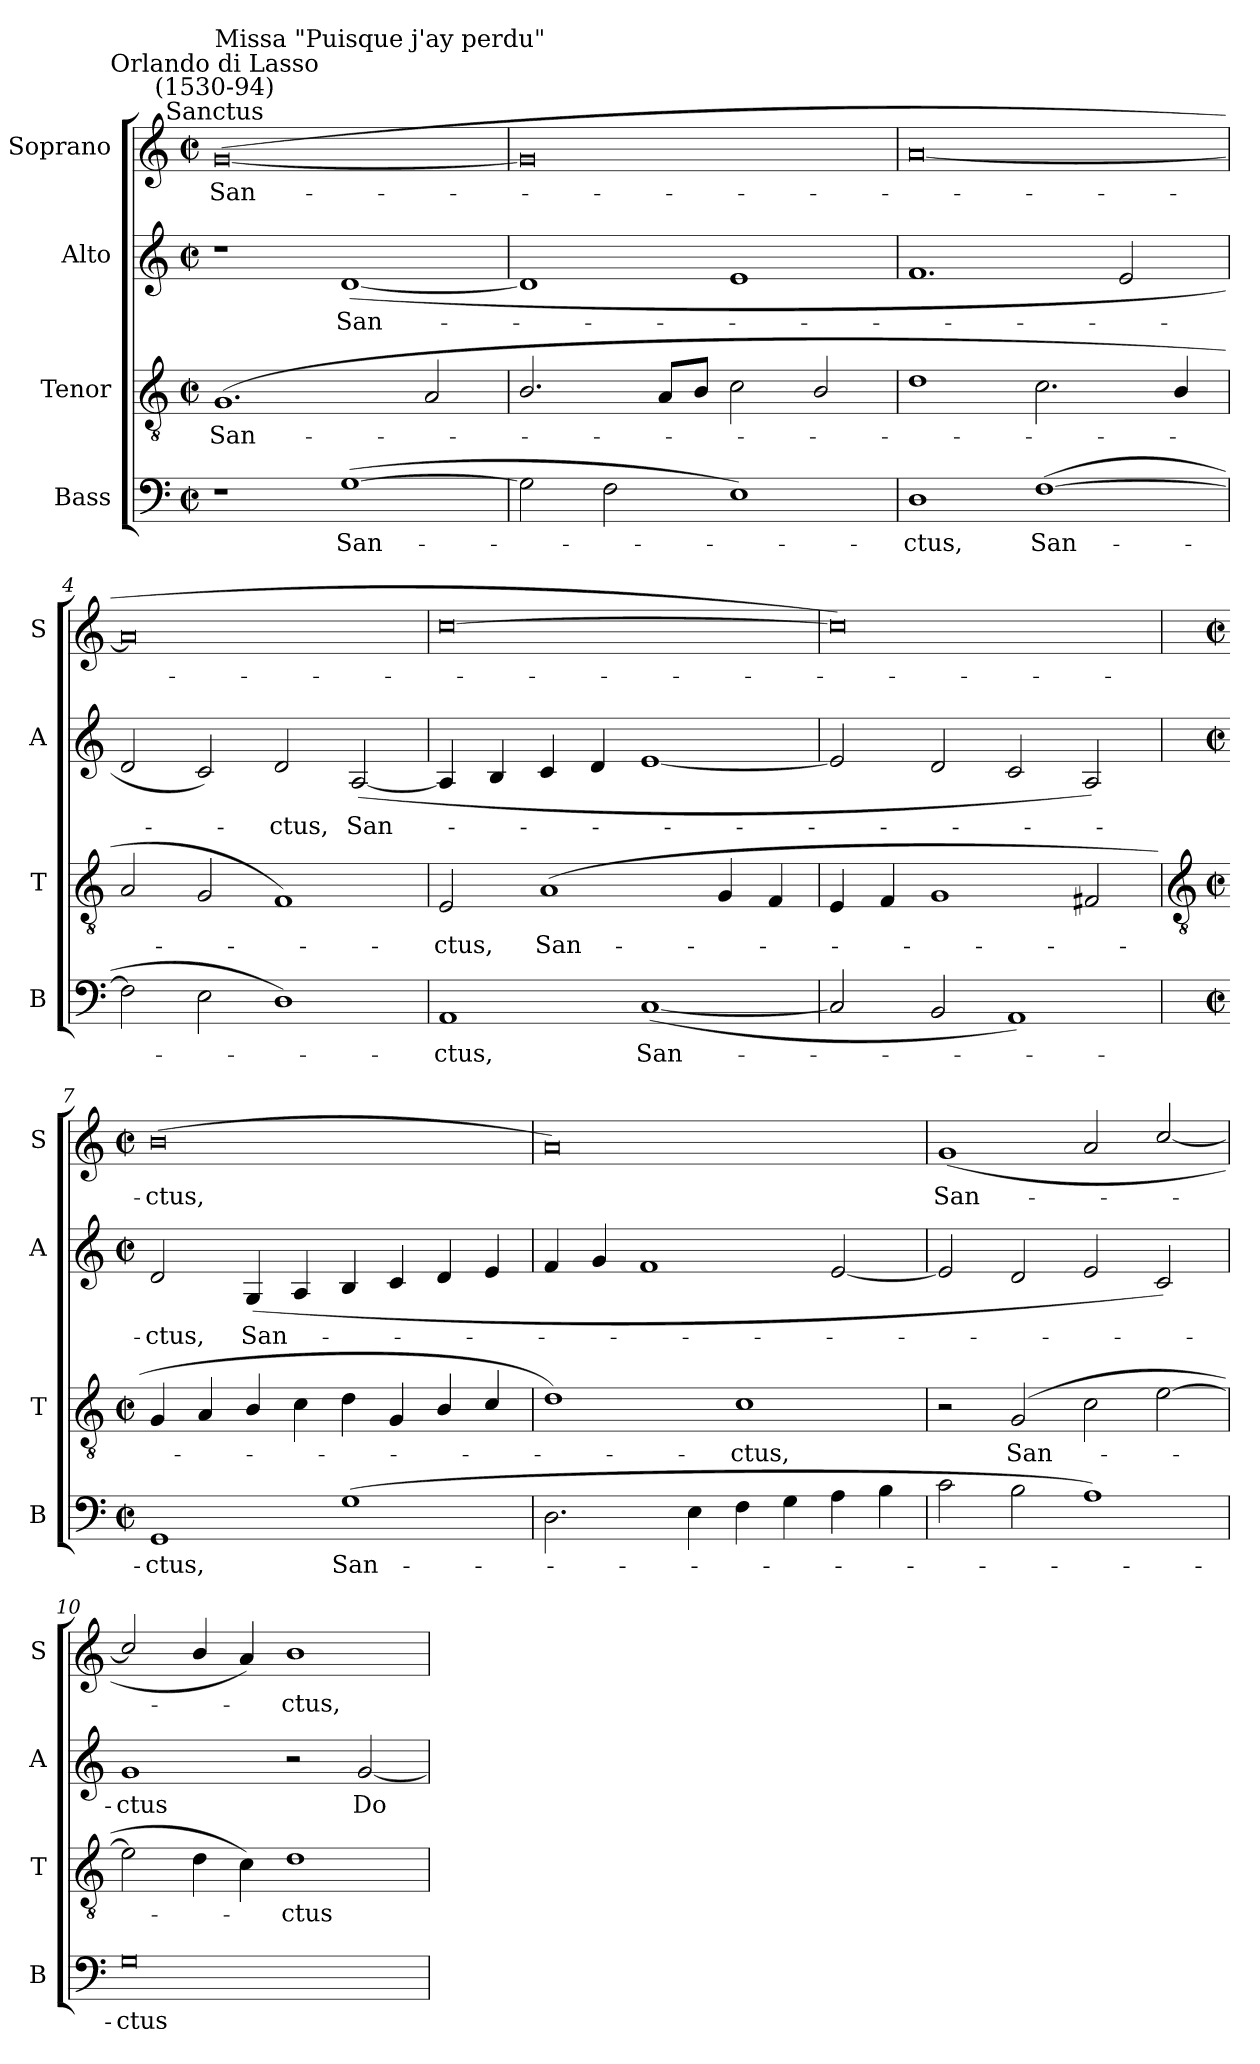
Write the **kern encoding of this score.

**kern	**text	**kern	**text	**kern	**text	**kern	**text
*part4	*part4	*part3	*part3	*part2	*part2	*part1	*part1
*staff4	*staff4	*staff3	*staff3	*staff2	*staff2	*staff1	*staff1
*I"Bass	*	*I"Tenor	*	*I"Alto	*	*I"Soprano	*
*I'B	*	*I'T	*	*I'A	*	*I'S	*
*clefF4	*	*clefGv2	*	*clefG2	*	*clefG2	*
*k[]	*	*k[]	*	*k[]	*	*k[]	*
*C:	*	*C:	*	*C:	*	*C:	*
*M4/2	*	*M4/2	*	*M4/2	*	*M4/2	*
*met(c|)	*	*met(c|)	*	*met(c|)	*	*met(c|)	*
=1	=1	=1	=1	=1	=1	=1	=1
!	!	!	!	!	!	!LO:TX:a:cj:t=Sanctus	!
!	!	!	!	!	!	!LO:TX:a:cj:t=Orlando di Lasso\n(1530-94)	!
!	!	!	!	!	!	!LO:TX:a:t=Missa "Puisque j'ay perdu"	!
!	!	!	!LO:LY:b	!	!	!	!LO:LY:b
1r	.	(<1.G	San-	1r	.	(>[0g	San-
!	!LO:LY:b	!	!	!	!LO:LY:b	!	!
(>[1G	San-	.	.	(<[1d	San-	.	.
.	.	2A	.	.	.	.	.
=2	=2	=2	=2	=2	=2	=2	=2
2G]	.	2.B/	.	1d]	.	0g]	.
2F	.	.	.	.	.	.	.
.	.	8AL	.	.	.	.	.
.	.	8BJ	.	.	.	.	.
1E)	.	2c\	.	1e	.	.	.
.	.	2B/	.	.	.	.	.
=3	=3	=3	=3	=3	=3	=3	=3
!	!LO:LY:b	!	!	!	!	!	!
1D	ctus,	1d/	.	1.f	.	[0a	.
!	!LO:LY:b	!	!	!	!	!	!
(>[1F	San-	2.c\	.	.	.	.	.
.	.	.	.	2e	.	.	.
.	.	4B/	.	.	.	.	.
=4	=4	=4	=4	=4	=4	=4	=4
2F]	.	2A	.	2d	.	0a]	.
2E	.	2G	.	2c)	.	.	.
!	!	!	!	!	!LO:LY:b	!	!
1D)	.	1F)	.	2d	ctus,	.	.
!	!	!	!	!	!LO:LY:b	!	!
.	.	.	.	(<[2A	San-	.	.
=5	=5	=5	=5	=5	=5	=5	=5
!	!LO:LY:b	!	!LO:LY:b	!	!	!	!
1AA	ctus,	2E	ctus,	4A]	.	[0cc	.
.	.	.	.	4B	.	.	.
!	!	!	!LO:LY:b	!	!	!	!
.	.	(<1A	San-	4c	.	.	.
.	.	.	.	4d	.	.	.
!	!LO:LY:b	!	!	!	!	!	!
(<[1C	San-	.	.	[1e	.	.	.
.	.	4G	.	.	.	.	.
.	.	4F	.	.	.	.	.
=6	=6	=6	=6	=6	=6	=6	=6
2C]	.	4E	.	2e]	.	0cc])	.
.	.	4F	.	.	.	.	.
2BB	.	1G	.	2d	.	.	.
1AA)	.	.	.	2c	.	.	.
.	.	2F#X	.	2A)	.	.	.
!!LO:LB:g=z
=7	=7	=7	=7	=7	=7	=7	=7
*	*	*clefGv2	*	*	*	*	*
*M4/2	*	*M4/2	*	*M4/2	*	*M4/2	*
*met(c|)	*	*met(c|)	*	*met(c|)	*	*met(c|)	*
!	!LO:LY:b	!	!	!	!LO:LY:b	!	!LO:LY:b
1GG	ctus,	4G	.	2d	ctus,	(<0b	ctus,
.	.	4A	.	.	.	.	.
!	!	!	!	!	!LO:LY:b	!	!
.	.	4B/	.	(<4G	San-	.	.
.	.	4c	.	4A	.	.	.
!	!LO:LY:b	!	!	!	!	!	!
(>1G	San-	4d	.	4B	.	.	.
.	.	4G	.	4c	.	.	.
.	.	4B/	.	4d	.	.	.
.	.	4c/	.	4e	.	.	.
=8	=8	=8	=8	=8	=8	=8	=8
2.D	.	1d)	.	4f	.	0a)	.
.	.	.	.	4g	.	.	.
.	.	.	.	1f	.	.	.
4E	.	.	.	.	.	.	.
!	!	!	!LO:LY:b	!	!	!	!
4F	.	1c	ctus,	.	.	.	.
4G	.	.	.	.	.	.	.
4A	.	.	.	[2e	.	.	.
4B	.	.	.	.	.	.	.
=9	=9	=9	=9	=9	=9	=9	=9
!	!	!	!	!	!	!	!LO:LY:b
2c	.	2r	.	2e]	.	(<1g	San-
!	!	!	!LO:LY:b	!	!	!	!
2B	.	(>2G	San-	2d	.	.	.
1A)	.	2c	.	2e	.	2a	.
.	.	[2e	.	2c)	.	[2cc/	.
=10	=10	=10	=10	=10	=10	=10	=10
!	!LO:LY:b	!	!	!	!LO:LY:b	!	!
0G	ctus	2e]	.	1g	ctus	2cc/]	.
.	.	4d	.	.	.	4b/	.
.	.	4c)	.	.	.	4a)	.
!	!	!	!LO:LY:b	!	!	!	!LO:LY:b
.	.	1d	ctus	2r	.	1b	ctus,
!	!	!	!	!	!LO:LY:b	!	!
.	.	.	.	[2g	Do-	.	.
=	=	=	=	=	=	=	=
*-	*-	*-	*-	*-	*-	*-	*-
